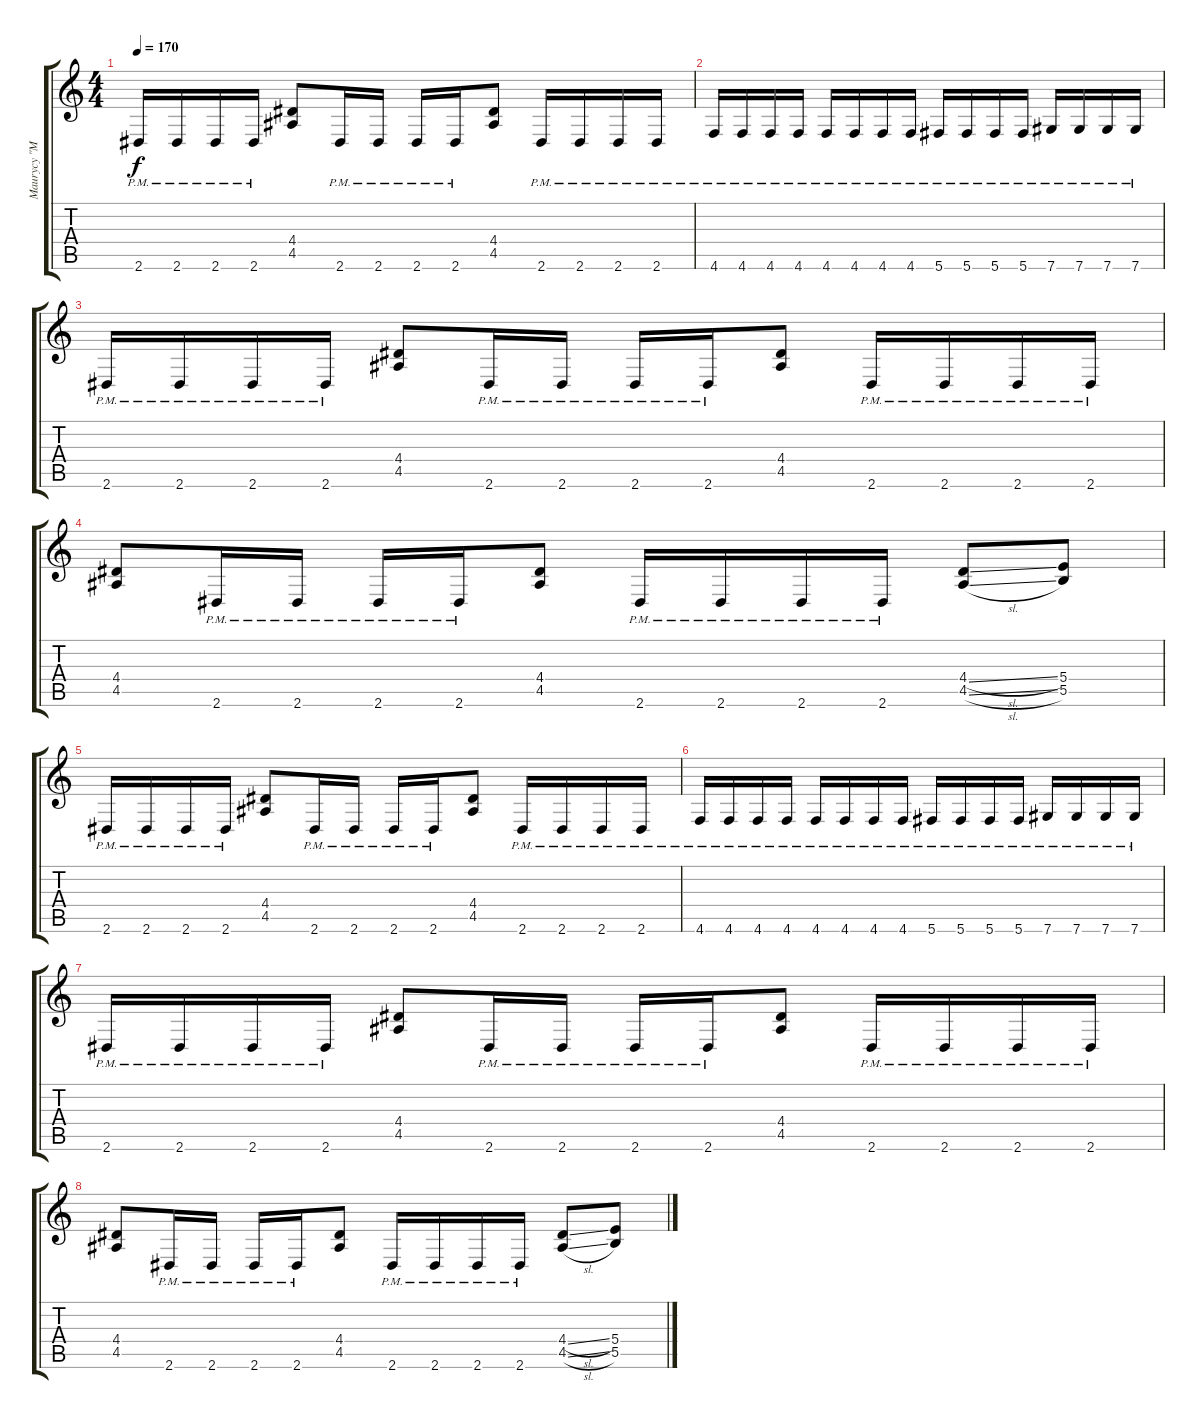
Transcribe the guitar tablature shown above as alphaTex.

\track ("Maurycy \"Mauser\" Stefanowicz (Rythm)" "Maurycy \"M") {instrument overdrivenguitar}
\staff {score tabs}
\tuning (Db4 Ab3 E3 B2 Gb2 Db2) {hide}
\ts (4 4)
\tempo 170
\clef g2
\ks c
2.6{pm}.16{dy f} 2.6{pm}.16 2.6{pm}.16 2.6{pm}.16 (4.4 4.5).8 2.6{pm}.16 2.6{pm}.16 2.6{pm}.16 2.6{pm}.16 (4.4 4.5).8 2.6{pm}.16 2.6{pm}.16 2.6{pm}.16 2.6{pm}.16 |
4.6{pm}.16 4.6{pm}.16 4.6{pm}.16 4.6{pm}.16 4.6{pm}.16 4.6{pm}.16 4.6{pm}.16 4.6{pm}.16 5.6{pm}.16 5.6{pm}.16 5.6{pm}.16 5.6{pm}.16 7.6{pm}.16 7.6{pm}.16 7.6{pm}.16 7.6{pm}.16 |
2.6{pm}.16 2.6{pm}.16 2.6{pm}.16 2.6{pm}.16 (4.4 4.5).8 2.6{pm}.16 2.6{pm}.16 2.6{pm}.16 2.6{pm}.16 (4.4 4.5).8 2.6{pm}.16 2.6{pm}.16 2.6{pm}.16 2.6{pm}.16 |
(4.4 4.5).8 2.6{pm}.16 2.6{pm}.16 2.6{pm}.16 2.6{pm}.16 (4.4 4.5).8 2.6{pm}.16 2.6{pm}.16 2.6{pm}.16 2.6{pm}.16 (4.4{sl} 4.5{sl}).8 (5.4 5.5).8 |
2.6{pm}.16 2.6{pm}.16 2.6{pm}.16 2.6{pm}.16 (4.4 4.5).8 2.6{pm}.16 2.6{pm}.16 2.6{pm}.16 2.6{pm}.16 (4.4 4.5).8 2.6{pm}.16 2.6{pm}.16 2.6{pm}.16 2.6{pm}.16 |
4.6{pm}.16 4.6{pm}.16 4.6{pm}.16 4.6{pm}.16 4.6{pm}.16 4.6{pm}.16 4.6{pm}.16 4.6{pm}.16 5.6{pm}.16 5.6{pm}.16 5.6{pm}.16 5.6{pm}.16 7.6{pm}.16 7.6{pm}.16 7.6{pm}.16 7.6{pm}.16 |
2.6{pm}.16 2.6{pm}.16 2.6{pm}.16 2.6{pm}.16 (4.4 4.5).8 2.6{pm}.16 2.6{pm}.16 2.6{pm}.16 2.6{pm}.16 (4.4 4.5).8 2.6{pm}.16 2.6{pm}.16 2.6{pm}.16 2.6{pm}.16 |
(4.4 4.5).8 2.6{pm}.16 2.6{pm}.16 2.6{pm}.16 2.6{pm}.16 (4.4 4.5).8 2.6{pm}.16 2.6{pm}.16 2.6{pm}.16 2.6{pm}.16 (4.4{sl} 4.5{sl}).8 (5.4 5.5).8
